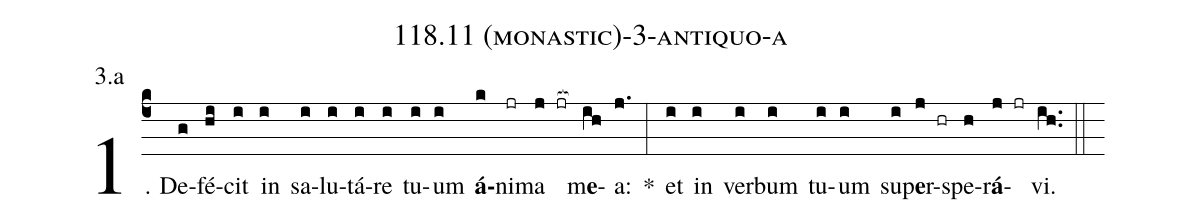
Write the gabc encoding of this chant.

name: 118.11 (monastic)-3-antiquo-a;
annotation: 3.a;
%%
(c4)1. De(g)fé(hi)cit(i) in(i) sa(i)lu(i)tá(i)re(i) tu(i)um(i) <b>á</b>(k)ni(jr)ma(j jr[ocb:1{]) m<b>e</b>(ih[ocb:0}])a:(j.) *(:) et(i) in(i) ver(i)bum(i) tu(i)um(i) su(i)p<b>e</b>r(j hr)spe(h)r<b>á</b>(j jr)vi.(ih..) (::)
